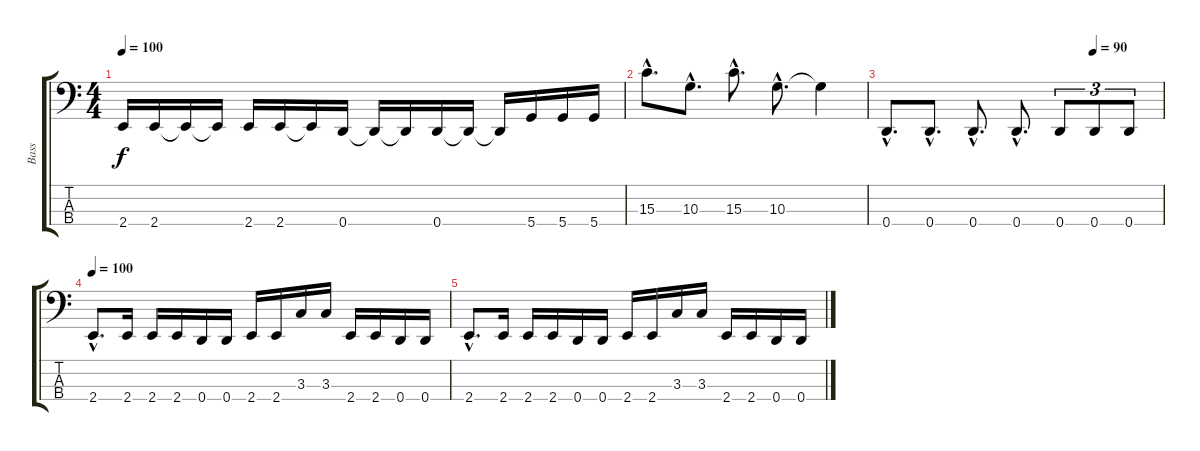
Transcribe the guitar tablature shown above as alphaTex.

\track ("Bass" "Bass") {instrument electricbassfinger}
\staff {score tabs}
\tuning (G2 D2 A1 D1) {hide}
\ts (4 4)
\tempo 100
\clef f4
\ks c
2.4{t}.16{dy f} 2.4.16 2.4{t}.16 2.4{t}.16 2.4.16 2.4.16 2.4{t}.16 0.4.16 0.4{t}.16 0.4{t}.16 0.4.16 0.4{t}.16 0.4{t}.16 5.4.16 5.4.16 5.4.16 |
15.3{hac}.8{d} 10.3{hac}.8{d} 15.3{hac}.8{d} 10.3{hac}.8{d} 10.3{t}.4 |
\tempo (90 0.75)
0.4{hac}.8{d} 0.4{hac}.8{d} 0.4{hac}.8{d} 0.4{hac}.8{d} 0.4.8{tu (3 2)} 0.4.8{tu (3 2)} 0.4.8{tu (3 2)} |
\tempo 100
2.4{hac}.8{d} 2.4.16 2.4.16 2.4.16 0.4.16 0.4.16 2.4.16 2.4.16 3.3.16 3.3.16 2.4.16 2.4.16 0.4.16 0.4.16 |
2.4{hac}.8{d} 2.4.16 2.4.16 2.4.16 0.4.16 0.4.16 2.4.16 2.4.16 3.3.16 3.3.16 2.4.16 2.4.16 0.4.16 0.4.16
